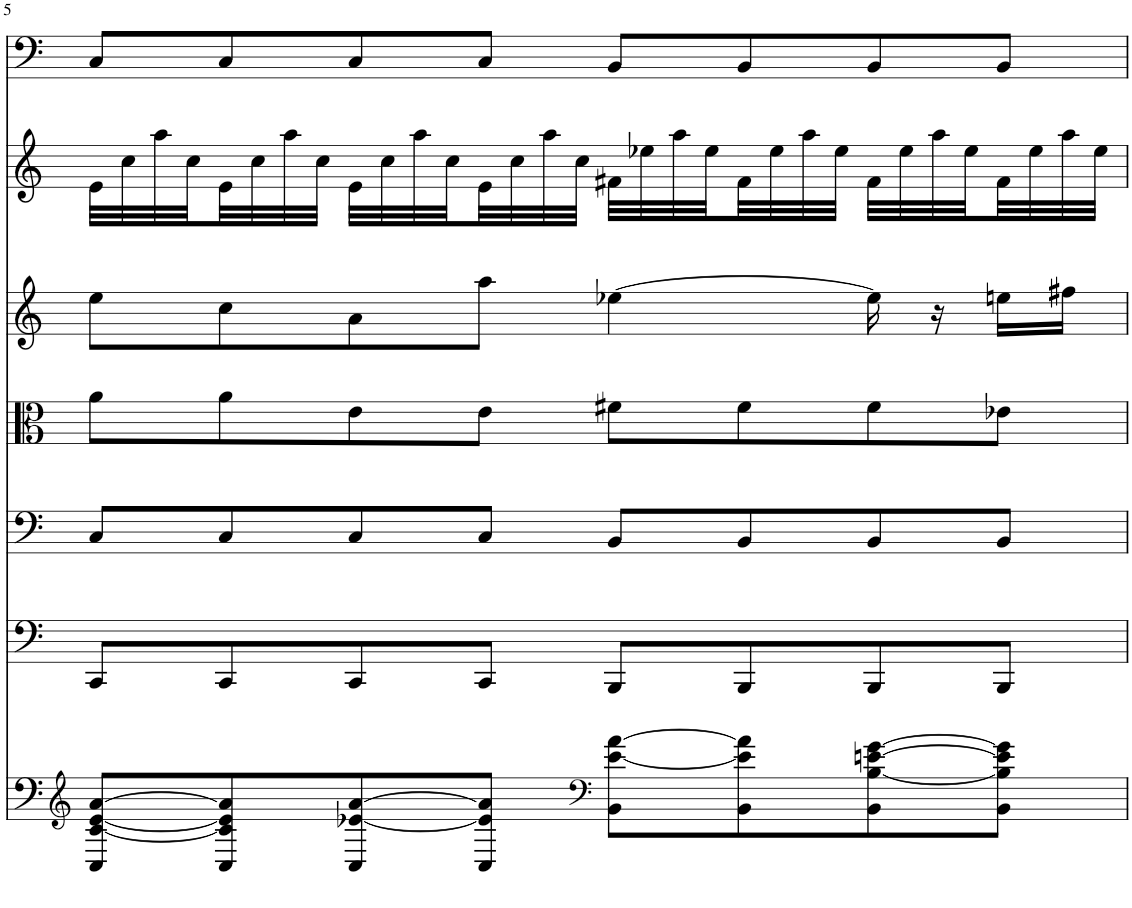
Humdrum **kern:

**kern	**kern	**kern	**kern	**kern	**kern	**kern
*part7	*part6	*part5	*part4	*part3	*part2	*part1
*staff7	*staff6	*staff5	*staff4	*staff3	*staff2	*staff1
*I"Continuo	*I"Contrabass	*I"Violoncello	*I"Viola	*I"Violin II	*I"Violin I	*I"Bassoon
*	*I'Cb	*	*	*	*	*I'Bsn
!!LO:PB:g=z
*clefG2	*clefF4	*clefF4	*clefC3	*clefG2	*clefG2	*clefF4
*	*Trd7c12	*	*	*	*	*
*k[]	*k[]	*k[]	*k[]	*k[]	*k[]	*k[]
*M4/4	*M4/4	*M4/4	*M4/4	*M4/4	*M4/4	*M4/4
=5	=5	=5	=5	=5	=5	=5
8C/ [8c/ [8e/ [8a/L	8CC/L	8C/L	8a\L	8ee\L	32e\LLL	8C/L
.	.	.	.	.	32cc\	.
.	.	.	.	.	32aa\	.
.	.	.	.	.	32cc\	.
8C/ 8c/] 8e/] 8a/]	8CC/	8C/	8a\	8cc\	32e\	8C/
.	.	.	.	.	32cc\	.
.	.	.	.	.	32aa\	.
.	.	.	.	.	32cc\JJJ	.
8C/ [8e-X/ [8a/	8CC/	8C/	8e\	8a\	32e\LLL	8C/
.	.	.	.	.	32cc\	.
.	.	.	.	.	32aa\	.
.	.	.	.	.	32cc\	.
8C/ 8e-/] 8a/]J	8CC/J	8C/J	8e\J	8aa\J	32e\	8C/J
.	.	.	.	.	32cc\	.
.	.	.	.	.	32aa\	.
.	.	.	.	.	32cc\JJJ	.
*clefF4	*	*	*	*	*	*
8BB\ [8e-\ [8a\L	8BBB/L	8BB/L	8f#X\L	[4ee-X\	32f#X\LLL	8BB/L
.	.	.	.	.	32ee-X\	.
.	.	.	.	.	32aa\	.
.	.	.	.	.	32ee-\	.
8BB\ 8e-\] 8a\]	8BBB/	8BB/	8f#\	.	32f#\	8BB/
.	.	.	.	.	32ee-\	.
.	.	.	.	.	32aa\	.
.	.	.	.	.	32ee-\JJJ	.
8BB\ [8B\ [8en\ [8g\	8BBB/	8BB/	8f#\	16ee-\]	32f#\LLL	8BB/
.	.	.	.	.	32ee-\	.
.	.	.	.	16r	32aa\	.
.	.	.	.	.	32ee-\	.
8BB\ 8B\] 8e\] 8g\]J	8BBB/J	8BB/J	8e-X\J	16een\LL	32f#\	8BB/J
.	.	.	.	.	32ee-\	.
.	.	.	.	16ff#X\JJ	32aa\	.
.	.	.	.	.	32ee-\JJJ	.
=	=	=	=	=	=	=
*-	*-	*-	*-	*-	*-	*-
